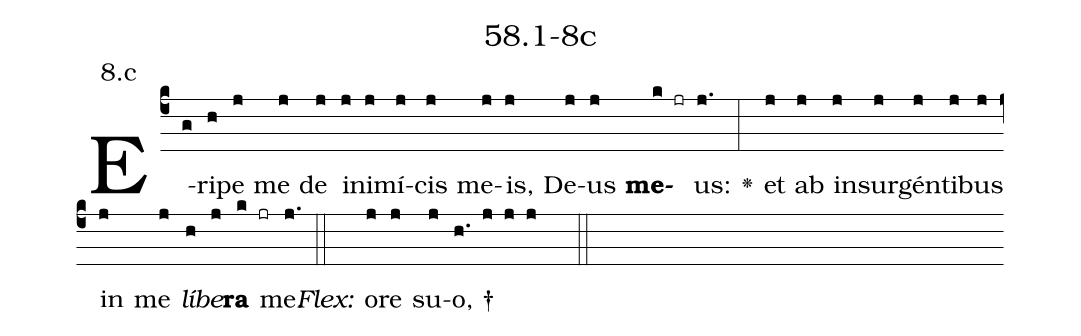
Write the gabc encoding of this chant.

name: 58.1-8c;
annotation: 8.c;
%%
(c4)E(g)ri(h)pe(j) me(j) de(j) in(j)i(j)mí(j)cis(j) me(j)is,(j) De(j)us(j) <b>me</b>(k jr)us:(j.) <v>\greheightstar</v>(:) et(j) ab(j) in(j)sur(j)gén(j)ti(j)bus(j) in(j) me(j) <i>lí</i>(h)<i>be</i>(j)<b>ra</b>(k jr) me.(j.) (::)
<i>Flex:</i>()  o(j)re(j) su(j)o, †(h. j j j  ::)

%E(j) u(j) o(h) u(j) a(k) e.(j.) (::)
